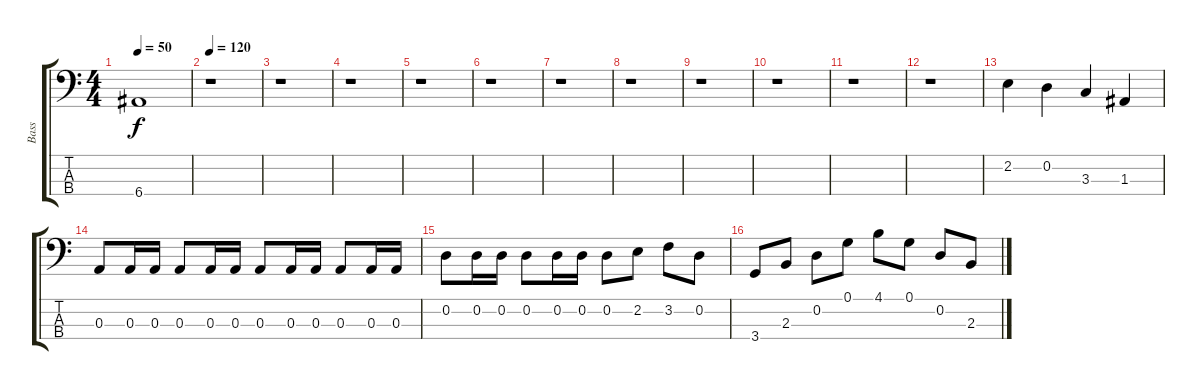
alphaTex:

\track ("Bass" "Bass") {instrument electricbasspick}
\staff {score tabs}
\tuning (G2 D2 A1 E1) {hide}
\ts (4 4)
\tempo 50
\clef f4
\ks c
6.4{t}.1{dy f} |
\tempo 120
r.1{volume 7} |
r.1 |
r.1 |
r.1 |
r.1 |
r.1 |
r.1 |
r.1 |
r.1 |
r.1 |
r.1 |
2.2.4 0.2.4 3.3.4 1.3.4 |
0.3.8 0.3.16 0.3.16 0.3.8 0.3.16 0.3.16 0.3.8 0.3.16 0.3.16 0.3.8 0.3.16 0.3.16 |
0.2.8 0.2.16 0.2.16 0.2.8 0.2.16 0.2.16 0.2.8 2.2.8 3.2.8 0.2.8 |
3.4.8 2.3.8 0.2.8 0.1.8 4.1.8 0.1.8 0.2.8 2.3.8
